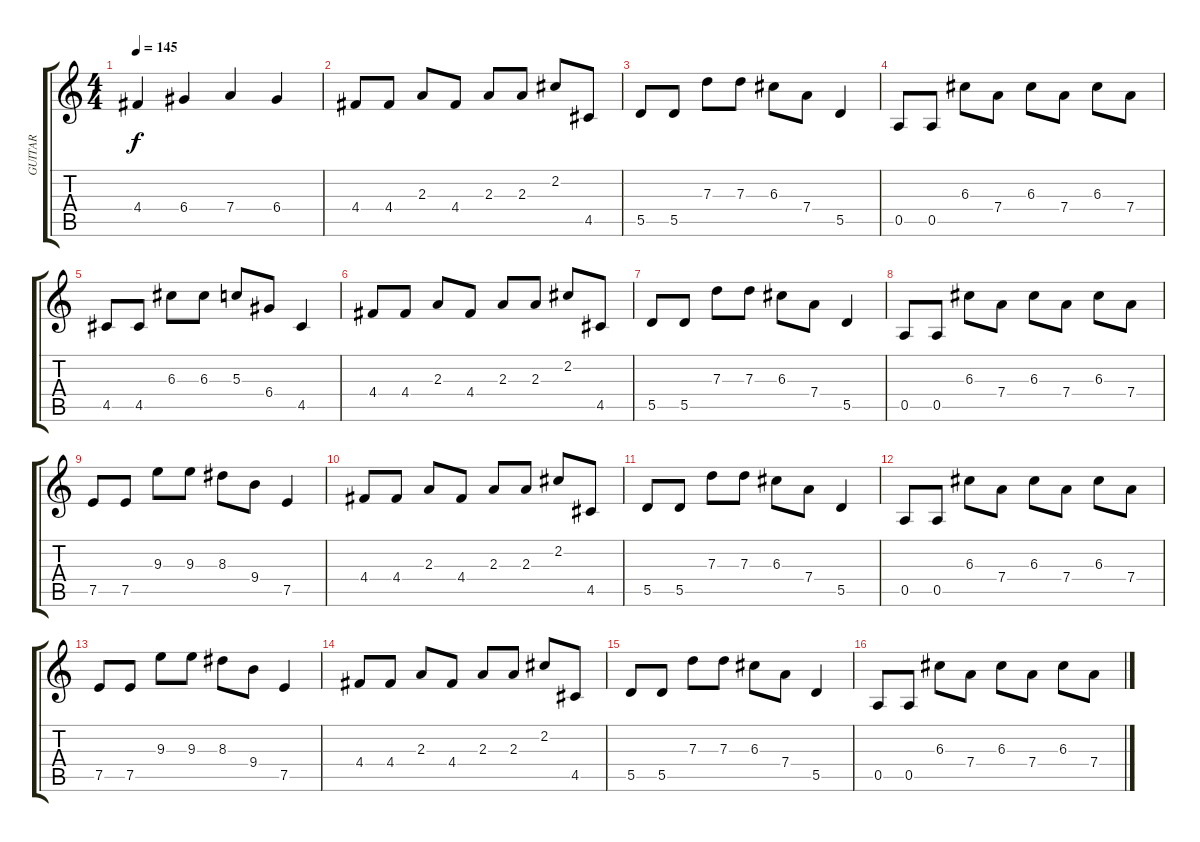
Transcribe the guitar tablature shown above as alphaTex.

\track ("GUITAR" "GUITAR") {instrument overdrivenguitar}
\staff {score tabs}
\tuning (E4 B3 G3 D3 A2 E2) {hide}
\ts (4 4)
\tempo 145
\clef g2
\ks c
4.4.4{dy f} 6.4.4 7.4.4 6.4.4 |
4.4.8 4.4.8 2.3.8 4.4.8 2.3.8 2.3.8 2.2.8 4.5.8 |
5.5.8 5.5.8 7.3.8 7.3.8 6.3.8 7.4.8 5.5.4 |
0.5.8 0.5.8 6.3.8 7.4.8 6.3.8 7.4.8 6.3.8 7.4.8 |
4.5.8 4.5.8 6.3.8 6.3.8 5.3.8 6.4.8 4.5.4 |
4.4.8 4.4.8 2.3.8 4.4.8 2.3.8 2.3.8 2.2.8 4.5.8 |
5.5.8 5.5.8 7.3.8 7.3.8 6.3.8 7.4.8 5.5.4 |
0.5.8 0.5.8 6.3.8 7.4.8 6.3.8 7.4.8 6.3.8 7.4.8 |
7.5.8 7.5.8 9.3.8 9.3.8 8.3.8 9.4.8 7.5.4 |
4.4.8 4.4.8 2.3.8 4.4.8 2.3.8 2.3.8 2.2.8 4.5.8 |
5.5.8 5.5.8 7.3.8 7.3.8 6.3.8 7.4.8 5.5.4 |
0.5.8 0.5.8 6.3.8 7.4.8 6.3.8 7.4.8 6.3.8 7.4.8 |
7.5.8 7.5.8 9.3.8 9.3.8 8.3.8 9.4.8 7.5.4 |
4.4.8 4.4.8 2.3.8 4.4.8 2.3.8 2.3.8 2.2.8 4.5.8 |
5.5.8 5.5.8 7.3.8 7.3.8 6.3.8 7.4.8 5.5.4 |
0.5.8 0.5.8 6.3.8 7.4.8 6.3.8 7.4.8 6.3.8 7.4.8
